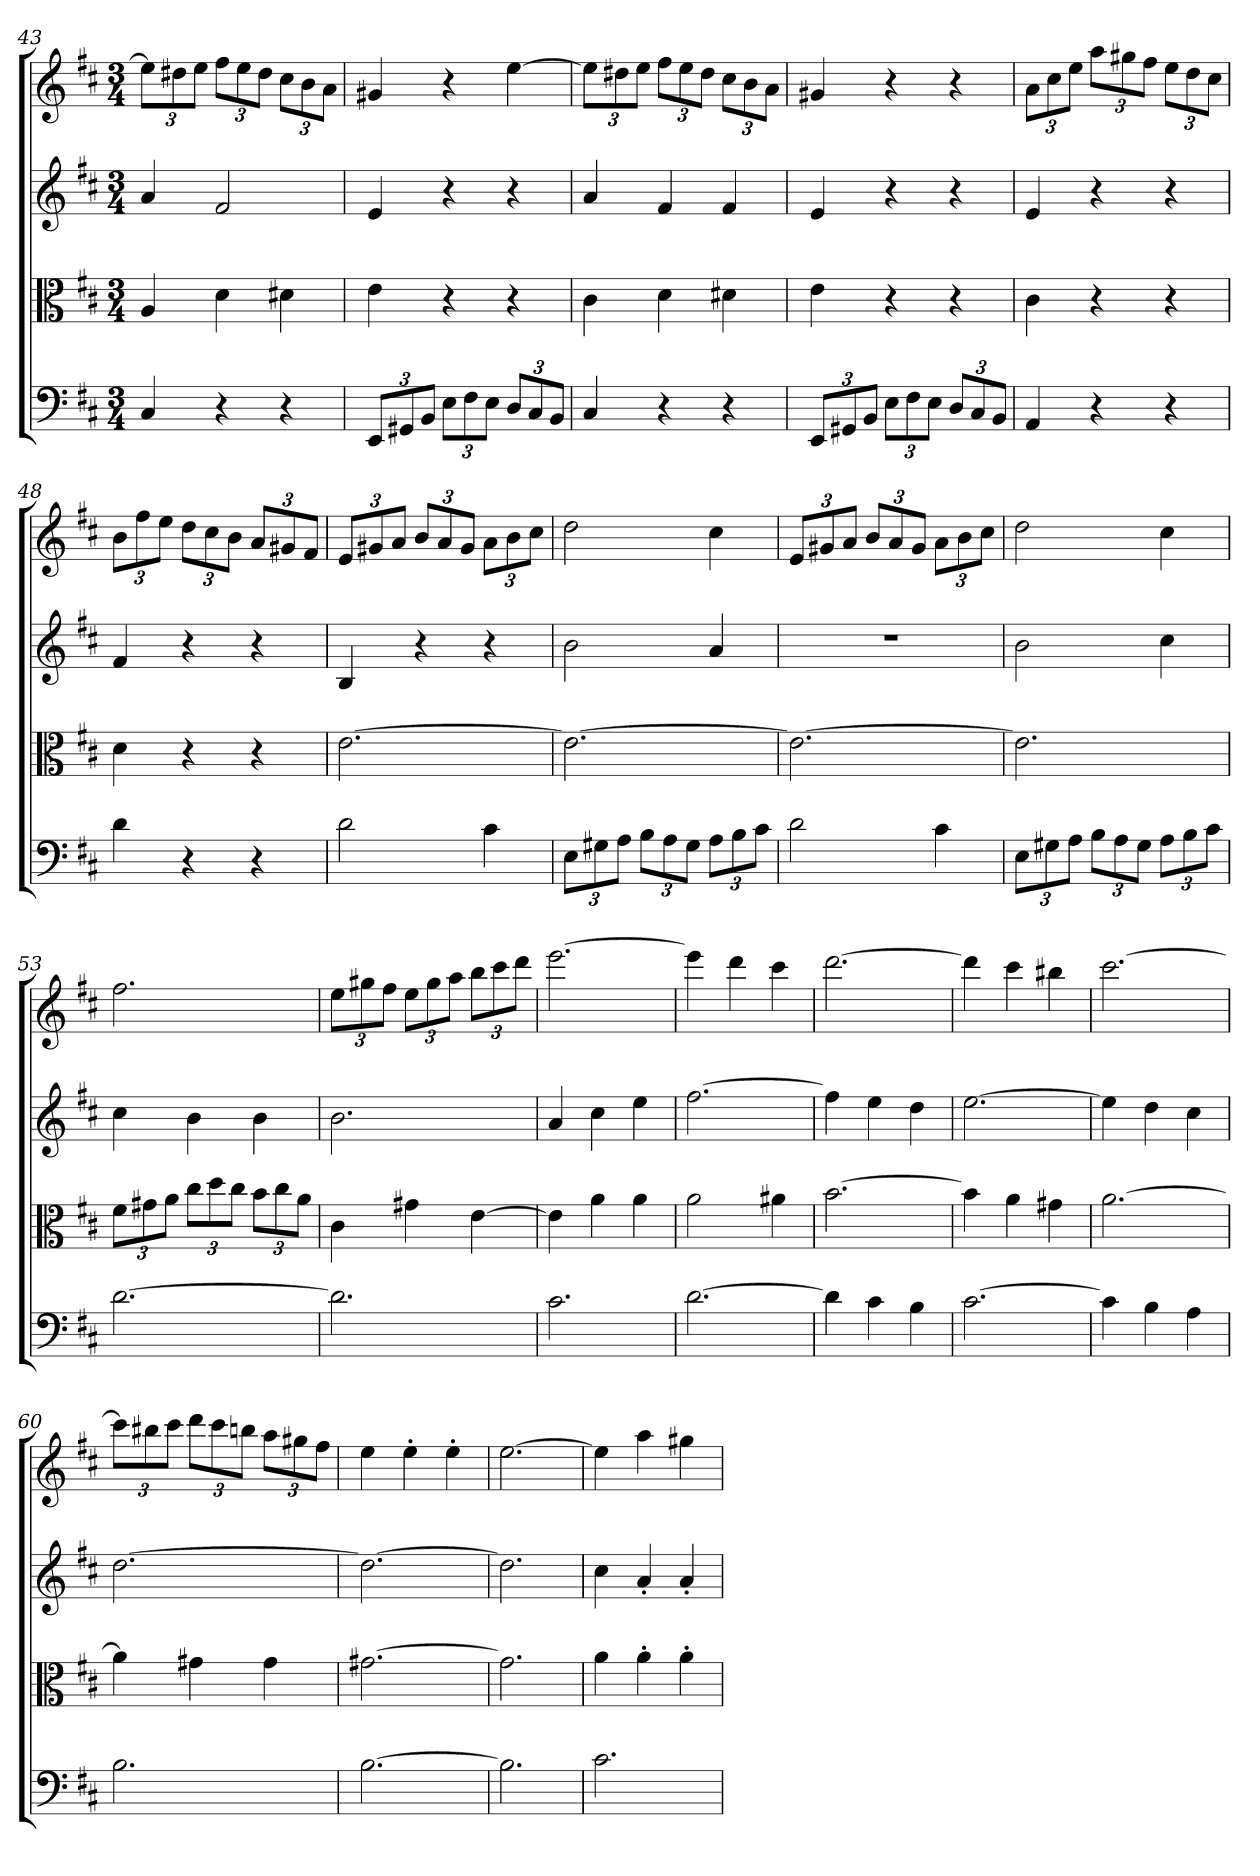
**kern	**kern	**kern	**kern
*part4	*part3	*part2	*part1
*staff4	*staff3	*staff2	*staff1
*clefF4	*clefC3	*clefG2	*clefG2
*k[f#c#]	*k[f#c#]	*k[f#c#]	*k[f#c#]
*D:	*D:	*D:	*D:
*M3/4	*M3/4	*M3/4	*M3/4
=43	=43	=43	=43
4C#/	4A/	4a/	12ee\L]
.	.	.	12dd#X\
.	.	.	12ee\J
4r	4d\	2f#/	12ff#\L
.	.	.	12ee\
.	.	.	12dd#\J
4r	4d#X\	.	12cc#\L
.	.	.	12b\
.	.	.	12a\J
=44	=44	=44	=44
12EE/L	4e\	4e/	4g#X/
12GG#X/	.	.	.
12BB/J	.	.	.
12E\L	4r	4r	4r
12F#\	.	.	.
12E\J	.	.	.
12D/L	4r	4r	[4ee\
12C#/	.	.	.
12BB/J	.	.	.
=45	=45	=45	=45
4C#/	4c#\	4a/	12ee\L]
.	.	.	12dd#X\
.	.	.	12ee\J
4r	4d\	4f#/	12ff#\L
.	.	.	12ee\
.	.	.	12dd#\J
4r	4d#X\	4f#/	12cc#\L
.	.	.	12b\
.	.	.	12a\J
=46	=46	=46	=46
12EE/L	4e\	4e/	4g#X/
12GG#X/	.	.	.
12BB/J	.	.	.
12E\L	4r	4r	4r
12F#\	.	.	.
12E\J	.	.	.
12D/L	4r	4r	4r
12C#/	.	.	.
12BB/J	.	.	.
=47	=47	=47	=47
4AA/	4c#\	4e/	12a\L
.	.	.	12cc#\
.	.	.	12ee\J
4r	4r	4r	12aa\L
.	.	.	12gg#X\
.	.	.	12ff#\J
4r	4r	4r	12ee\L
.	.	.	12dd\
.	.	.	12cc#\J
=48	=48	=48	=48
4d\	4d\	4f#/	12b\L
.	.	.	12ff#\
.	.	.	12ee\J
4r	4r	4r	12dd\L
.	.	.	12cc#\
.	.	.	12b\J
4r	4r	4r	12a/L
.	.	.	12g#X/
.	.	.	12f#/J
=49	=49	=49	=49
2d\	[2.e\	4B/	12e/L
.	.	.	12g#X/
.	.	.	12a/J
.	.	4r	12b/L
.	.	.	12a/
.	.	.	12g#/J
4c#\	.	4r	12a\L
.	.	.	12b\
.	.	.	12cc#\J
=50	=50	=50	=50
12E\L	2.e\_	2b\	2dd\
12G#X\	.	.	.
12A\J	.	.	.
12B\L	.	.	.
12A\	.	.	.
12G#\J	.	.	.
12A\L	.	4a/	4cc#\
12B\	.	.	.
12c#\J	.	.	.
=51	=51	=51	=51
2d\	2.e\_	2.r	12e/L
.	.	.	12g#X/
.	.	.	12a/J
.	.	.	12b/L
.	.	.	12a/
.	.	.	12g#/J
4c#\	.	.	12a\L
.	.	.	12b\
.	.	.	12cc#\J
=52	=52	=52	=52
12E\L	2.e\]	2b\	2dd\
12G#X\	.	.	.
12A\J	.	.	.
12B\L	.	.	.
12A\	.	.	.
12G#\J	.	.	.
12A\L	.	4cc#\	4cc#\
12B\	.	.	.
12c#\J	.	.	.
=53	=53	=53	=53
[2.d\	12f#\L	4cc#\	2.ff#\
.	12g#X\	.	.
.	12a\J	.	.
.	12cc#\L	4b\	.
.	12dd\	.	.
.	12cc#\J	.	.
.	12b\L	4b\	.
.	12cc#\	.	.
.	12a\J	.	.
=54	=54	=54	=54
2.d\]	4c#\	2.b\	12ee\L
.	.	.	12gg#X\
.	.	.	12ff#\J
.	4g#X\	.	12ee\L
.	.	.	12gg#\
.	.	.	12aa\J
.	[4e\	.	12bb\L
.	.	.	12ccc#\
.	.	.	12ddd\J
=55	=55	=55	=55
2.c#\	4e\]	4a/	[2.eee\
.	4a\	4cc#\	.
.	4a\	4ee\	.
=56	=56	=56	=56
[2.d\	2a\	[2.ff#\	4eee\]
.	.	.	4ddd\
.	4a#X\	.	4ccc#\
=57	=57	=57	=57
4d\]	[2.b\	4ff#\]	[2.ddd\
4c#\	.	4ee\	.
4B\	.	4dd\	.
=58	=58	=58	=58
[2.c#\	4b\]	[2.ee\	4ddd\]
.	4a\	.	4ccc#\
.	4g#X\	.	4bb#X\
=59	=59	=59	=59
4c#\]	[2.a\	4ee\]	[2.ccc#\
4B\	.	4dd\	.
4A\	.	4cc#\	.
=60	=60	=60	=60
2.B\	4a\]	[2.dd\	12ccc#\L]
.	.	.	12bb#X\
.	.	.	12ccc#\J
.	4g#X\	.	12ddd\L
.	.	.	12ccc#\
.	.	.	12bbn\J
.	4g#\	.	12aa\L
.	.	.	12gg#X\
.	.	.	12ff#\J
=61	=61	=61	=61
[2.B\	[2.g#X\	2.dd\_	4ee\
.	.	.	4ee'\
.	.	.	4ee'\
=62	=62	=62	=62
2.B\]	2.g#\]	2.dd\]	[2.ee\
=63	=63	=63	=63
2.c#\	4a\	4cc#\	4ee\]
.	4a'\	4a'/	4aa\
.	4a'\	4a'/	4gg#X\
=	=	=	=
*-	*-	*-	*-
